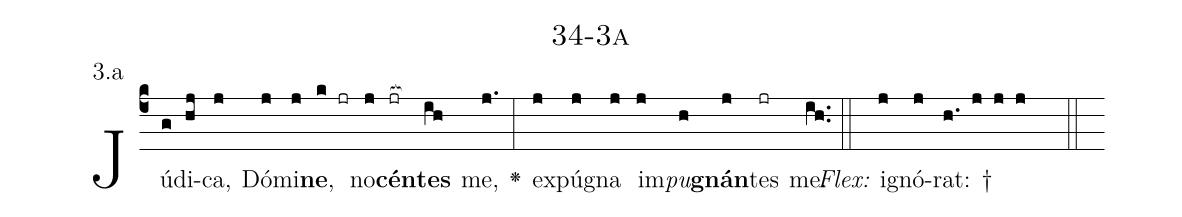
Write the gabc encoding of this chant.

name: 34-3a;
annotation: 3.a;
%%
(c4)Jú(g)di(hj)ca,(j) Dó(j)mi(j)<b>ne</b>,(k jr) no(j)<b>cén</b>(jr[ocb:1{])<b>tes</b>(ih[ocb:0}]) me,(j.) <v>\greheightstar</v>(:) ex(j)pú(j)gna(j) im(j)<i>pu</i>(h)<b>gnán</b>(j)tes(jr) me.(ih..) (::)
<i>Flex:</i>()  i(j)gnó(j)rat: †(h. j j j  ::)

%E(j) u(j) o(j) u(h) a(j) e.(ih..) (::)
